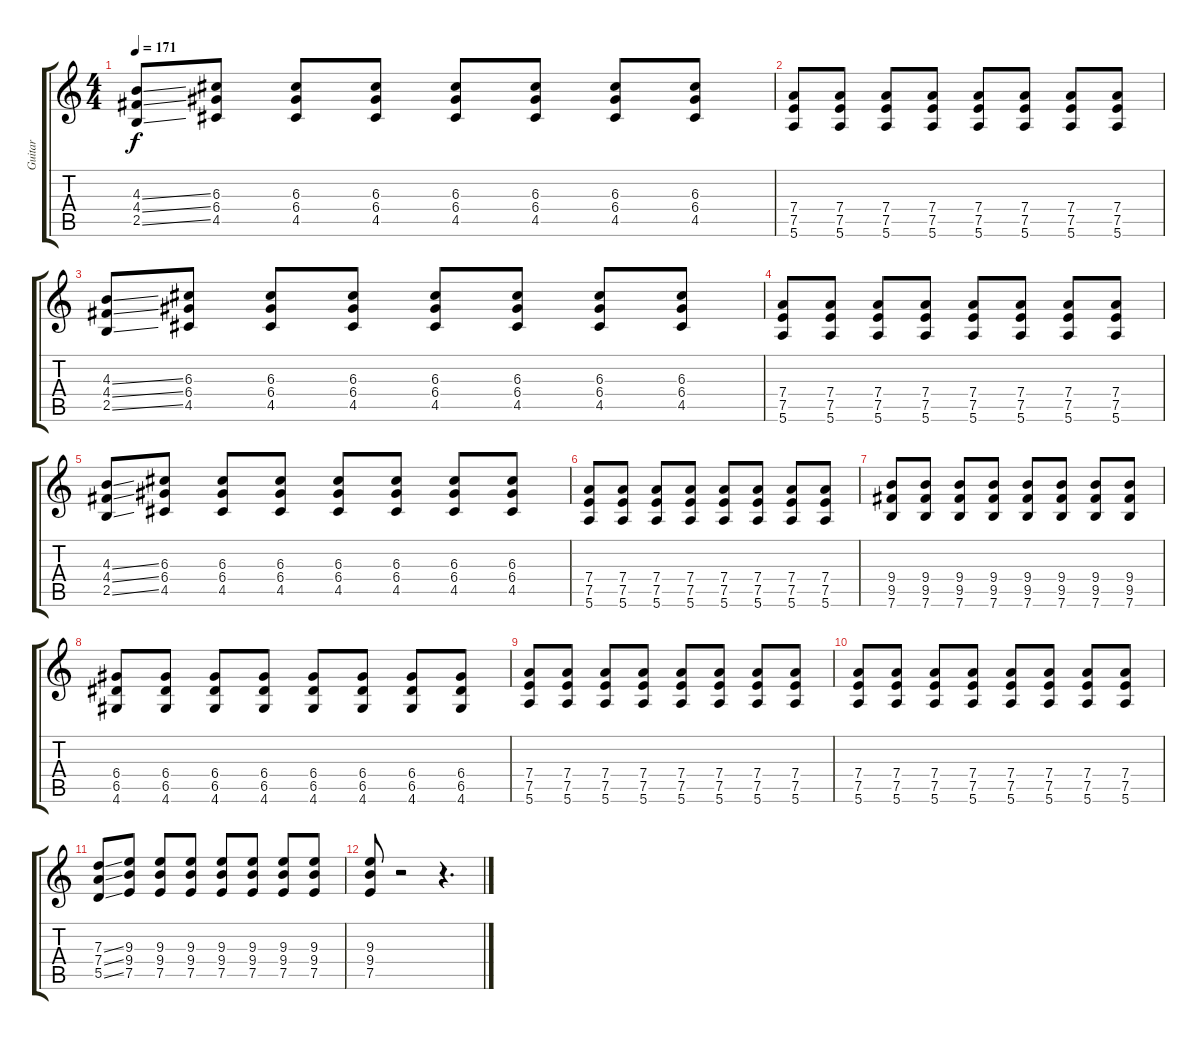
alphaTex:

\track ("Guitar" "Guitar") {instrument distortionguitar}
\staff {score tabs}
\tuning (E4 B3 G3 D3 A2 E2) {hide}
\ts (4 4)
\tempo 171
\clef g2
\ks c
(4.3{ss} 4.4{ss} 2.5{ss}).8{dy f} (6.3 6.4 4.5).8 (6.3 6.4 4.5).8 (6.3 6.4 4.5).8 (6.3 6.4 4.5).8 (6.3 6.4 4.5).8 (6.3 6.4 4.5).8 (6.3 6.4 4.5).8 |
(7.4 7.5 5.6).8 (7.4 7.5 5.6).8 (7.4 7.5 5.6).8 (7.4 7.5 5.6).8 (7.4 7.5 5.6).8 (7.4 7.5 5.6).8 (7.4 7.5 5.6).8 (7.4 7.5 5.6).8 |
(4.3{ss} 4.4{ss} 2.5{ss}).8 (6.3 6.4 4.5).8 (6.3 6.4 4.5).8 (6.3 6.4 4.5).8 (6.3 6.4 4.5).8 (6.3 6.4 4.5).8 (6.3 6.4 4.5).8 (6.3 6.4 4.5).8 |
(7.4 7.5 5.6).8 (7.4 7.5 5.6).8 (7.4 7.5 5.6).8 (7.4 7.5 5.6).8 (7.4 7.5 5.6).8 (7.4 7.5 5.6).8 (7.4 7.5 5.6).8 (7.4 7.5 5.6).8 |
(4.3{ss} 4.4{ss} 2.5{ss}).8 (6.3 6.4 4.5).8 (6.3 6.4 4.5).8 (6.3 6.4 4.5).8 (6.3 6.4 4.5).8 (6.3 6.4 4.5).8 (6.3 6.4 4.5).8 (6.3 6.4 4.5).8 |
(7.4 7.5 5.6).8 (7.4 7.5 5.6).8 (7.4 7.5 5.6).8 (7.4 7.5 5.6).8 (7.4 7.5 5.6).8 (7.4 7.5 5.6).8 (7.4 7.5 5.6).8 (7.4 7.5 5.6).8 |
(9.4 9.5 7.6).8 (9.4 9.5 7.6).8 (9.4 9.5 7.6).8 (9.4 9.5 7.6).8 (9.4 9.5 7.6).8 (9.4 9.5 7.6).8 (9.4 9.5 7.6).8 (9.4 9.5 7.6).8 |
(6.4 6.5 4.6).8 (6.4 6.5 4.6).8 (6.4 6.5 4.6).8 (6.4 6.5 4.6).8 (6.4 6.5 4.6).8 (6.4 6.5 4.6).8 (6.4 6.5 4.6).8 (6.4 6.5 4.6).8 |
(7.4 7.5 5.6).8 (7.4 7.5 5.6).8 (7.4 7.5 5.6).8 (7.4 7.5 5.6).8 (7.4 7.5 5.6).8 (7.4 7.5 5.6).8 (7.4 7.5 5.6).8 (7.4 7.5 5.6).8 |
(7.4 7.5 5.6).8 (7.4 7.5 5.6).8 (7.4 7.5 5.6).8 (7.4 7.5 5.6).8 (7.4 7.5 5.6).8 (7.4 7.5 5.6).8 (7.4 7.5 5.6).8 (7.4 7.5 5.6).8 |
(7.3{ss} 7.4{ss} 5.5{ss}).8 (9.3 9.4 7.5).8 (9.3 9.4 7.5).8 (9.3 9.4 7.5).8 (9.3 9.4 7.5).8 (9.3 9.4 7.5).8 (9.3 9.4 7.5).8 (9.3 9.4 7.5).8 |
(9.3 9.4 7.5).8 r.2 r.4{d}
